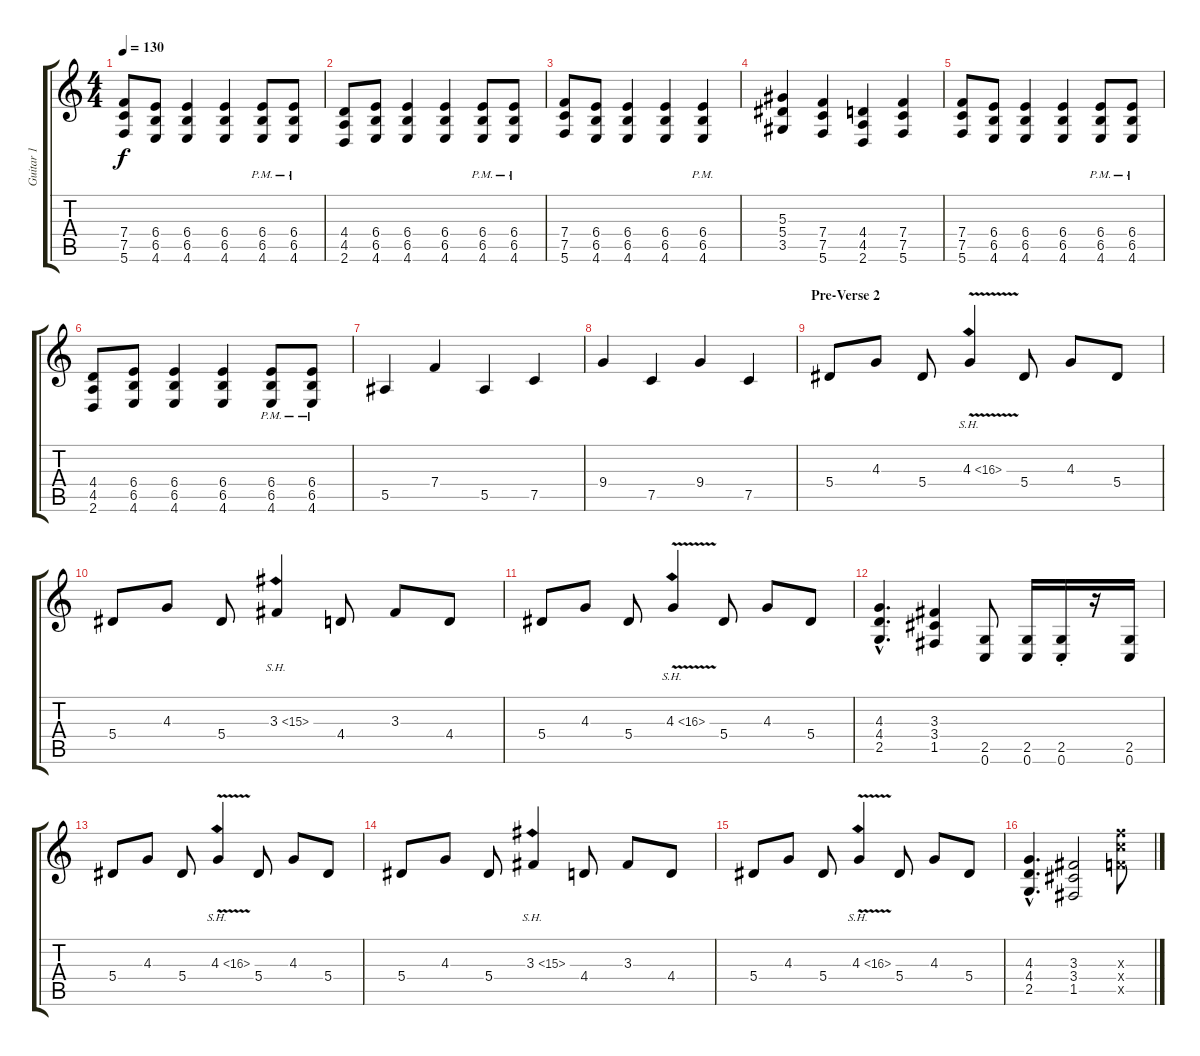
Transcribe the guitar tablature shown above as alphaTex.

\track ("Guitar 1" "Guitar 1") {instrument distortionguitar}
\staff {score tabs}
\tuning (C4 G3 Eb3 Bb2 F2 C2) {hide}
\ts (4 4)
\tempo 130
\clef g2
\ks c
(7.4 7.5 5.6).8{dy f} (6.4 6.5 4.6).8 (6.4 6.5 4.6).4 (6.4 6.5 4.6).4 (6.4 6.5 4.6{pm}).8 (6.4 6.5 4.6{pm}).8 |
(4.4 4.5 2.6).8 (6.4 6.5 4.6).8 (6.4 6.5 4.6).4 (6.4 6.5 4.6).4 (6.4 6.5 4.6{pm}).8 (6.4 6.5 4.6{pm}).8 |
(7.4 7.5 5.6).8 (6.4 6.5 4.6).8 (6.4 6.5 4.6).4 (6.4 6.5 4.6).4 (6.4 6.5 4.6{pm}).4 |
(5.3 5.4 3.5).4 (7.4 7.5 5.6).4 (4.4 4.5 2.6).4 (7.4 7.5 5.6).4 |
(7.4 7.5 5.6).8 (6.4 6.5 4.6).8 (6.4 6.5 4.6).4 (6.4 6.5 4.6).4 (6.4 6.5 4.6{pm}).8 (6.4 6.5 4.6{pm}).8 |
(4.4 4.5 2.6).8 (6.4 6.5 4.6).8 (6.4 6.5 4.6).4 (6.4 6.5 4.6).4 (6.4 6.5 4.6{pm}).8 (6.4 6.5 4.6{pm}).8 |
5.5.4 7.4.4 5.5.4 7.5.4 |
9.4.4 7.5.4 9.4.4 7.5.4 |
\section ("" "Pre-Verse 2")
5.4.8 4.3.8 5.4.8 4.3{sh 12 v}.4 5.4.8 4.3.8 5.4.8 |
5.4.8 4.3.8 5.4.8 3.3{sh 12}.4 4.4.8 3.3.8 4.4.8 |
5.4.8 4.3.8 5.4.8 4.3{sh 12 v}.4 5.4.8 4.3.8 5.4.8 |
(4.3{hac} 4.4{hac} 2.5{hac}).4{d} (3.3 3.4 1.5).4 (2.5 0.6).8 (2.5 0.6).16 (2.5 0.6{st}).16 r.16 (2.5 0.6).16 |
5.4.8 4.3.8 5.4.8 4.3{sh 12 v}.4 5.4.8 4.3.8 5.4.8 |
5.4.8 4.3.8 5.4.8 3.3{sh 12}.4 4.4.8 3.3.8 4.4.8 |
5.4.8 4.3.8 5.4.8 4.3{sh 12 v}.4 5.4.8 4.3.8 5.4.8 |
(4.3{hac} 4.4{hac} 2.5{hac}).4{d} (3.3 3.4 1.5).2 (14.3{x} 14.4{x} 12.5{x}).8
